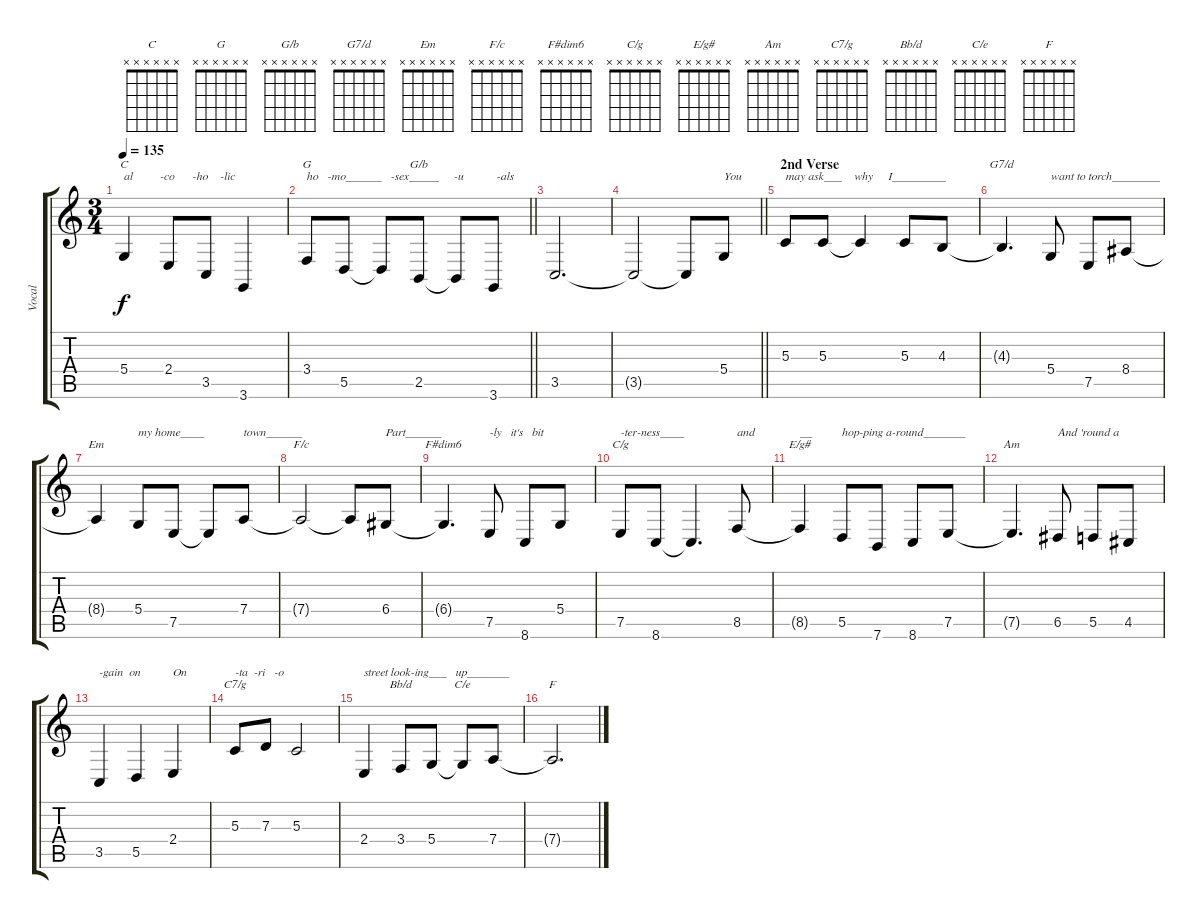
\track ("Vocal" "Vocal") {instrument tuba}
\staff {score tabs}
\tuning (E4 B3 G3 D3 A2 E2) {hide}
\chord ("C" x x x x x x)
\chord ("G" x x x x x x)
\chord ("G/b" x x x x x x)
\chord ("G7/d" x x x x x x)
\chord ("Em" x x x x x x)
\chord ("F/c" x x x x x x)
\chord ("F#dim6" x x x x x x)
\chord ("C/g" x x x x x x)
\chord ("E/g#" x x x x x x)
\chord ("Am" x x x x x x)
\chord ("C7/g" x x x x x x)
\chord ("Bb/d" x x x x x x)
\chord ("C/e" x x x x x x)
\chord ("F" x x x x x x)
\ts (3 4)
\tempo 135
\clef g2
\ks c
5.4.4{ch "C" txt "al         -co      -ho    -lic" dy f} 2.4.8 3.5.8 3.6.4 |
\barLineRight lightlight
3.4.8{ch "G" txt "ho   -mo______   -sex_____     -u           -als"} 5.5.8 5.5{t}.8 2.5.8{ch "G/b"} 2.5{t}.8 3.6.8 |
3.5.2{d} |
\barLineRight lightlight
3.5{t}.2 3.5{t}.8 5.4.8{txt "You"} |
\section ("" "2nd Verse")
5.3.8{txt "may ask___    why     I_________"} 5.3.8 5.3{t}.4 5.3.8 4.3.8 |
4.3{t}.4{d ch "G7/d"} 5.4.8{txt "want to torch________"} 7.5.8 8.4.8 |
8.4{t}.4{ch "Em"} 5.4.8{txt "my home____"} 7.5.8 7.5{t}.8 7.4.8{txt "town______"} |
7.4{t}.2{ch "F/c"} 7.4{t}.8 6.4.8{txt "Part______"} |
6.4{t}.4{d ch "F#dim6"} 7.5.8{txt "-ly   it's   bit"} 8.6.8 5.4.8 |
7.5.8{ch "C/g" txt "-ter-ness____"} 8.6.8 8.6{t}.4{d} 8.5.8{txt "and"} |
8.5{t}.4{ch "E/g#" txt "__"} 5.5.8{txt "hop-ping a-round_______"} 7.6.8 8.6.8 7.5.8 |
7.5{t}.4{d ch "Am"} 6.5.8{txt "And 'round a"} 5.5.8 4.5.8 |
3.5.4{txt "-gain  on"} 5.5.4 2.4.4{txt "On"} |
5.3.8{ch "C7/g" txt "-ta  -ri   -o"} 7.3.8 5.3.2 |
2.4.4{txt "street look-ing___   up_______"} 3.4.8{ch "Bb/d"} 5.4.8 5.4{t}.8{ch "C/e"} 7.4.8 |
7.4{t}.2{d ch "F"}
